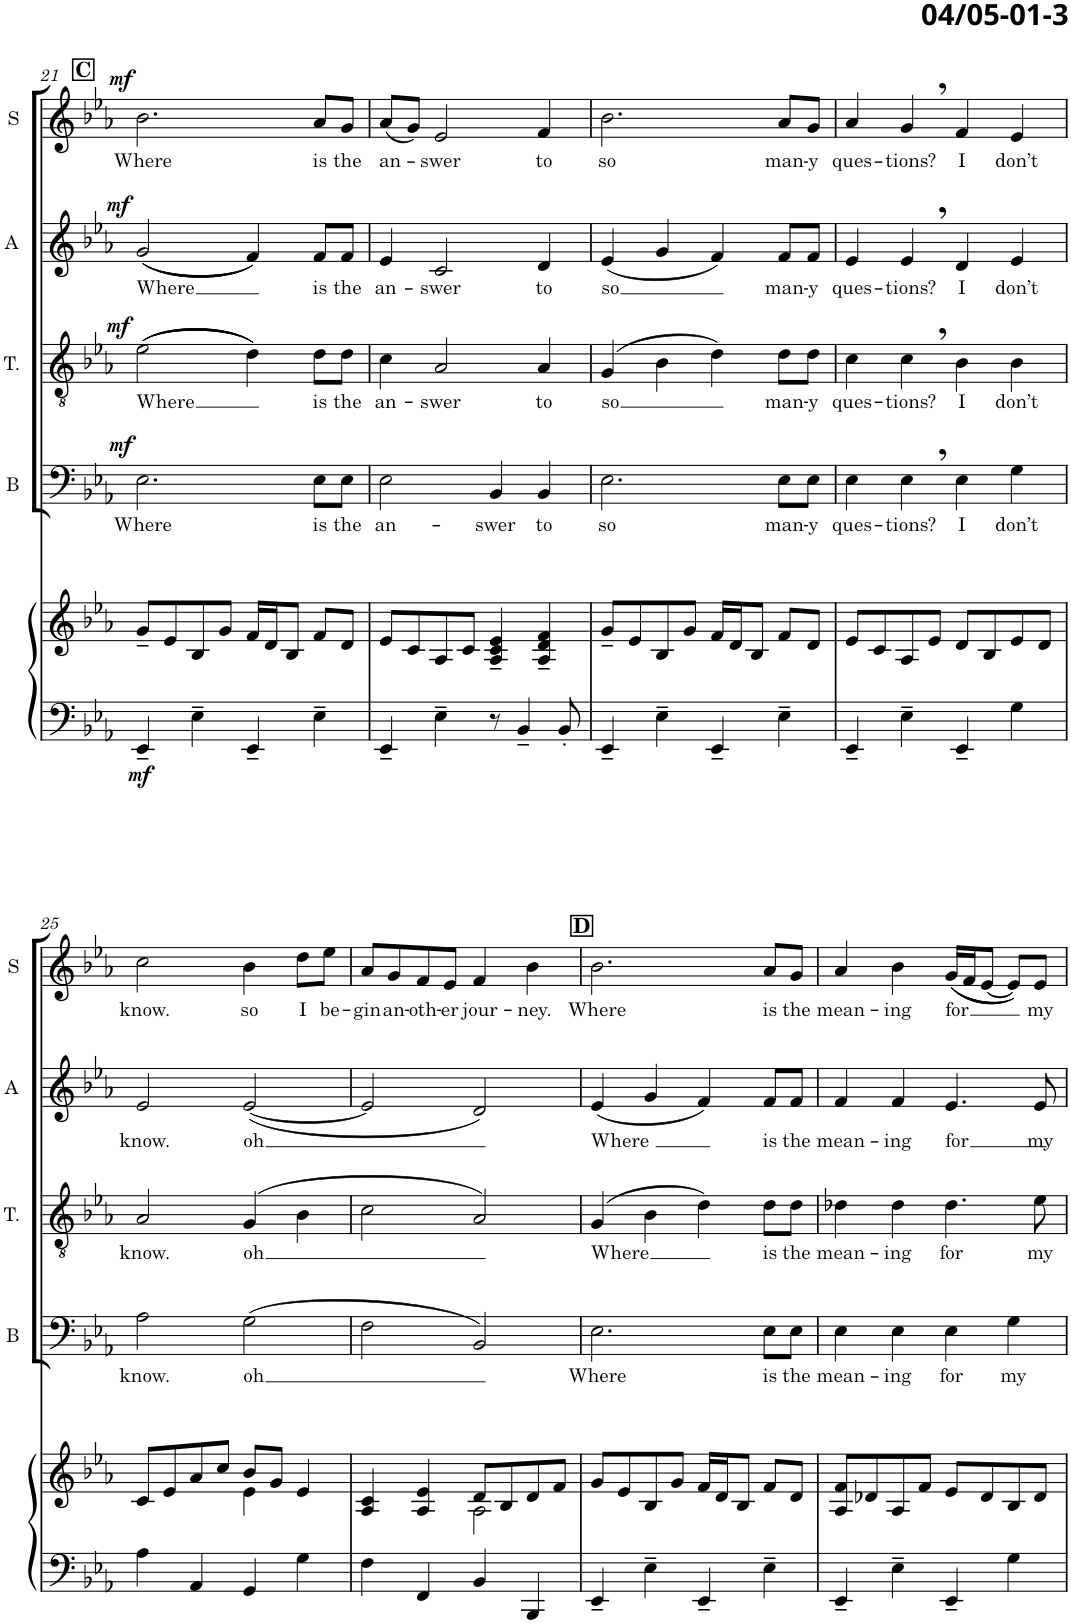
**kern	**kern	**dynam	**kern	**text	**dynam	**kern	**text	**dynam	**kern	**text	**dynam	**kern	**text	**dynam
*part5	*part5	*part5	*part4	*part4	*part4	*part3	*part3	*part3	*part2	*part2	*part2	*part1	*part1	*part1
*staff6	*staff5	*staff5/6	*staff4	*staff4	*staff4	*staff3	*staff3	*staff3	*staff2	*staff2	*staff2	*staff1	*staff1	*staff1
*I"Piano	*	*	*I"Bas	*	*	*I"Tenor	*	*	*I"Alt	*	*	*I"Sopraan	*	*
*I'Pno	*	*	*I'B	*	*	*I'T.	*	*	*I'A	*	*	*I'S	*	*
!!LO:PB:g=z
*clefF4	*clefG2	*	*clefF4	*	*	*clefGv2	*	*	*clefG2	*	*	*clefG2	*	*
*k[b-e-a-]	*k[b-e-a-]	*	*k[b-e-a-]	*	*	*k[b-e-a-]	*	*	*k[b-e-a-]	*	*	*k[b-e-a-]	*	*
*M4/4	*M4/4	*	*M4/4	*	*	*M4/4	*	*	*M4/4	*	*	*M4/4	*	*
!!LO:REH:place=s1:a:B:cj:fs=11:t=C
=21	=21	=21	=21	=21	=21	=21	=21	=21	=21	=21	=21	=21	=21	=21
!	!	!LO:DY:b=2	!	!LO:LY:b	!LO:DY:a	!	!LO:LY:b	!LO:DY:a	!	!LO:LY:b	!LO:DY:a	!	!LO:LY:b	!LO:DY:a
4EE-~/	8g~/L	mf	2.E-\	Where	mf	((2e-\	Where	mf	((2g/	Where	mf	2.b-\	Where	mf
.	8e-/	.	.	.	.	.	.	.	.	.	.	.	.	.
4E-~\	8B-/	.	.	.	.	.	.	.	.	.	.	.	.	.
.	8g/J	.	.	.	.	.	.	.	.	.	.	.	.	.
4EE-~/	16f/LL	.	.	.	.	4d\))	.	.	4f/))	.	.	.	.	.
.	16d/J	.	.	.	.	.	.	.	.	.	.	.	.	.
.	8B-/J	.	.	.	.	.	.	.	.	.	.	.	.	.
!	!	!	!	!LO:LY:b	!	!	!LO:LY:b	!	!	!LO:LY:b	!	!	!LO:LY:b	!
4E-~\	8f/L	.	8E-\L	is	.	8d\L	is	.	8f/L	is	.	8a-/L	is	.
!	!	!	!	!LO:LY:b	!	!	!LO:LY:b	!	!	!LO:LY:b	!	!	!LO:LY:b	!
.	8d/J	.	8E-\J	the	.	8d\J	the	.	8f/J	the	.	8g/J	the	.
=22	=22	=22	=22	=22	=22	=22	=22	=22	=22	=22	=22	=22	=22	=22
!	!	!	!	!LO:LY:b	!	!	!LO:LY:b	!	!	!LO:LY:b	!	!	!LO:LY:b	!
4EE-~/	8e-/L	.	2E-\	an-	.	4c\	an-	.	4e-/	an-	.	(8a-/L	an-	.
.	8c/	.	.	.	.	.	.	.	.	.	.	8g/J)	.	.
!	!	!	!	!	!	!	!LO:LY:b	!	!	!LO:LY:b	!	!	!LO:LY:b	!
4E-~\	8A-/	.	.	.	.	2A-/	-swer	.	2c/	-swer	.	2e-/	-swer	.
.	8c/J	.	.	.	.	.	.	.	.	.	.	.	.	.
!	!	!	!	!LO:LY:b	!	!	!	!	!	!	!	!	!	!
8r	4A-/~ 4c/~ 4e-/~	.	4BB-/	-swer	.	.	.	.	.	.	.	.	.	.
4BB-~/	.	.	.	.	.	.	.	.	.	.	.	.	.	.
!	!	!	!	!LO:LY:b	!	!	!LO:LY:b	!	!	!LO:LY:b	!	!	!LO:LY:b	!
.	4A-/~ 4d/~ 4f/~	.	4BB-/	to	.	4A-/	to	.	4d/	to	.	4f/	to	.
8BB-'/	.	.	.	.	.	.	.	.	.	.	.	.	.	.
=23	=23	=23	=23	=23	=23	=23	=23	=23	=23	=23	=23	=23	=23	=23
!	!	!	!	!LO:LY:b	!	!	!LO:LY:b	!	!	!LO:LY:b	!	!	!LO:LY:b	!
4EE-~/	8g~/L	.	2.E-\	so	.	(4G/	so	.	(4e-/	so	.	2.b-\	so	.
.	8e-/	.	.	.	.	.	.	.	.	.	.	.	.	.
4E-~\	8B-/	.	.	.	.	4B-\	.	.	4g/	.	.	.	.	.
.	8g/J	.	.	.	.	.	.	.	.	.	.	.	.	.
4EE-~/	16f/LL	.	.	.	.	4d\)	.	.	4f/)	.	.	.	.	.
.	16d/J	.	.	.	.	.	.	.	.	.	.	.	.	.
.	8B-/J	.	.	.	.	.	.	.	.	.	.	.	.	.
!	!	!	!	!LO:LY:b	!	!	!LO:LY:b	!	!	!LO:LY:b	!	!	!LO:LY:b	!
4E-~\	8f/L	.	8E-\L	man-	.	8d\L	man-	.	8f/L	man-	.	8a-/L	man-	.
!	!	!	!	!LO:LY:b	!	!	!LO:LY:b	!	!	!LO:LY:b	!	!	!LO:LY:b	!
.	8d/J	.	8E-\J	-y	.	8d\J	-y	.	8f/J	-y	.	8g/J	-y	.
=24	=24	=24	=24	=24	=24	=24	=24	=24	=24	=24	=24	=24	=24	=24
!	!	!	!	!LO:LY:b	!	!	!LO:LY:b	!	!	!LO:LY:b	!	!	!LO:LY:b	!
4EE-~/	8e-/L	.	4E-\	ques-	.	4c\	ques-	.	4e-/	ques-	.	4a-/	ques-	.
.	8c/	.	.	.	.	.	.	.	.	.	.	.	.	.
!	!	!	!	!LO:LY:b	!	!	!LO:LY:b	!	!	!LO:LY:b	!	!	!LO:LY:b	!
4E-~\	8A-/	.	4E-,\	-tions?	.	4c,\	-tions?	.	4e-,/	-tions?	.	4g,/	-tions?	.
.	8e-/J	.	.	.	.	.	.	.	.	.	.	.	.	.
!	!	!	!	!LO:LY:b	!	!	!LO:LY:b	!	!	!LO:LY:b	!	!	!LO:LY:b	!
4EE-~/	8d/L	.	4E-\	I	.	4B-\	I	.	4d/	I	.	4f/	I	.
.	8B-/	.	.	.	.	.	.	.	.	.	.	.	.	.
!	!	!	!	!LO:LY:b	!	!	!LO:LY:b	!	!	!LO:LY:b	!	!	!LO:LY:b	!
4G\	8e-/	.	4G\	don’t	.	4B-\	don’t	.	4e-/	don’t	.	4e-/	don’t	.
.	8d/J	.	.	.	.	.	.	.	.	.	.	.	.	.
!!LO:LB:g=z
=25	=25	=25	=25	=25	=25	=25	=25	=25	=25	=25	=25	=25	=25	=25
*	*^	*	*	*	*	*	*	*	*	*	*	*	*	*
!	!	!	!	!	!LO:LY:b	!	!	!LO:LY:b	!	!	!LO:LY:b	!	!	!LO:LY:b	!
4A-\	8c/L	2ryy	.	2A-\	know.	.	2A-/	know.	.	2e-/	know.	.	2cc\	know.	.
.	8e-/	.	.	.	.	.	.	.	.	.	.	.	.	.	.
4AA-/	8a-/	.	.	.	.	.	.	.	.	.	.	.	.	.	.
.	8cc/J	.	.	.	.	.	.	.	.	.	.	.	.	.	.
!	!	!	!	!	!LO:LY:b	!	!	!LO:LY:b	!	!	!LO:LY:b	!	!	!LO:LY:b	!
4GG/	8b-/L	4e-\	.	(2G\	oh	.	(4G/	oh	.	([2e-/	oh	.	4b-\	so	.
.	8g/J	.	.	.	.	.	.	.	.	.	.	.	.	.	.
!	!	!	!	!	!	!	!	!	!	!	!	!	!	!LO:LY:b	!
4G\	4e-/	4ryy	.	.	.	.	4B-\	.	.	.	.	.	8dd\L	I	.
!	!	!	!	!	!	!	!	!	!	!	!	!	!	!LO:LY:b	!
.	.	.	.	.	.	.	.	.	.	.	.	.	8ee-\J	be-	.
=26	=26	=26	=26	=26	=26	=26	=26	=26	=26	=26	=26	=26	=26	=26	=26
!	!	!	!	!	!	!	!	!	!	!	!	!	!	!LO:LY:b	!
4F\	4A-/ 4c/	2ryy	.	2F\	.	.	2c\	.	.	2e-/]	.	.	8a-/L	-gin	.
!	!	!	!	!	!	!	!	!	!	!	!	!	!	!LO:LY:b	!
.	.	.	.	.	.	.	.	.	.	.	.	.	8g/	an-	.
!	!	!	!	!	!	!	!	!	!	!	!	!	!	!LO:LY:b	!
4FF/	4A-/ 4e-/	.	.	.	.	.	.	.	.	.	.	.	8f/	-oth-	.
!	!	!	!	!	!	!	!	!	!	!	!	!	!	!LO:LY:b	!
.	.	.	.	.	.	.	.	.	.	.	.	.	8e-/J	-er	.
!	!	!	!	!	!	!	!	!	!	!	!	!	!	!LO:LY:b	!
4BB-/	8d/L	2A-\	.	2BB-/)	.	.	2A-/)	.	.	2d/)	.	.	4f/	jour-	.
.	8B-/	.	.	.	.	.	.	.	.	.	.	.	.	.	.
!	!	!	!	!	!	!	!	!	!	!	!	!	!	!LO:LY:b	!
4BBB-/	8d/	.	.	.	.	.	.	.	.	.	.	.	4b-\	-ney.	.
.	8f/J	.	.	.	.	.	.	.	.	.	.	.	.	.	.
*	*v	*v	*	*	*	*	*	*	*	*	*	*	*	*	*
!!LO:REH:place=s1:a:B:cj:fs=11:t=D
=27	=27	=27	=27	=27	=27	=27	=27	=27	=27	=27	=27	=27	=27	=27
!	!	!	!	!LO:LY:b	!	!	!LO:LY:b	!	!	!LO:LY:b	!	!	!LO:LY:b	!
4EE-~/	8g/L	.	2.E-\	Where	.	(4G/	Where	.	(4e-/	Where	.	2.b-\	Where	.
.	8e-/	.	.	.	.	.	.	.	.	.	.	.	.	.
4E-~\	8B-/	.	.	.	.	4B-\	.	.	4g/	.	.	.	.	.
.	8g/J	.	.	.	.	.	.	.	.	.	.	.	.	.
4EE-~/	16f/LL	.	.	.	.	4d\)	.	.	4f/)	.	.	.	.	.
.	16d/J	.	.	.	.	.	.	.	.	.	.	.	.	.
.	8B-/J	.	.	.	.	.	.	.	.	.	.	.	.	.
!	!	!	!	!LO:LY:b	!	!	!LO:LY:b	!	!	!LO:LY:b	!	!	!LO:LY:b	!
4E-~\	8f/L	.	8E-\L	is	.	8d\L	is	.	8f/L	is	.	8a-/L	is	.
!	!	!	!	!LO:LY:b	!	!	!LO:LY:b	!	!	!LO:LY:b	!	!	!LO:LY:b	!
.	8d/J	.	8E-\J	the	.	8d\J	the	.	8f/J	the	.	8g/J	the	.
=28	=28	=28	=28	=28	=28	=28	=28	=28	=28	=28	=28	=28	=28	=28
!	!	!	!	!LO:LY:b	!	!	!LO:LY:b	!	!	!LO:LY:b	!	!	!LO:LY:b	!
4EE-~/	8A-/ 8f/L	.	4E-\	mean-	.	4d-X\	mean-	.	4f/	mean-	.	4a-/	mean-	.
.	8d-X/	.	.	.	.	.	.	.	.	.	.	.	.	.
!	!	!	!	!LO:LY:b	!	!	!LO:LY:b	!	!	!LO:LY:b	!	!	!LO:LY:b	!
4E-~\	8A-/	.	4E-\	-ing	.	4d-\	-ing	.	4f/	-ing	.	4b-\	-ing	.
.	8f/J	.	.	.	.	.	.	.	.	.	.	.	.	.
!	!	!	!	!LO:LY:b	!	!	!LO:LY:b	!	!	!LO:LY:b	!	!	!LO:LY:b	!
4EE-~/	8e-/L	.	4E-\	for	.	4.d-\	for	.	4.e-/	for	.	((16g/LL	for	.
.	.	.	.	.	.	.	.	.	.	.	.	16f/J	.	.
.	8d-/	.	.	.	.	.	.	.	.	.	.	[8e-/J	.	.
!	!	!	!	!LO:LY:b	!	!	!	!	!	!	!	!	!	!
4G\	8B-/	.	4G\	my	.	.	.	.	.	.	.	8e-/L]))	.	.
!	!	!	!	!	!	!	!LO:LY:b	!	!	!LO:LY:b	!	!	!LO:LY:b	!
.	8d-/J	.	.	.	.	8e-\	my	.	8e-/	my	.	8e-/J	my	.
=	=	=	=	=	=	=	=	=	=	=	=	=	=	=
*-	*-	*-	*-	*-	*-	*-	*-	*-	*-	*-	*-	*-	*-	*-
